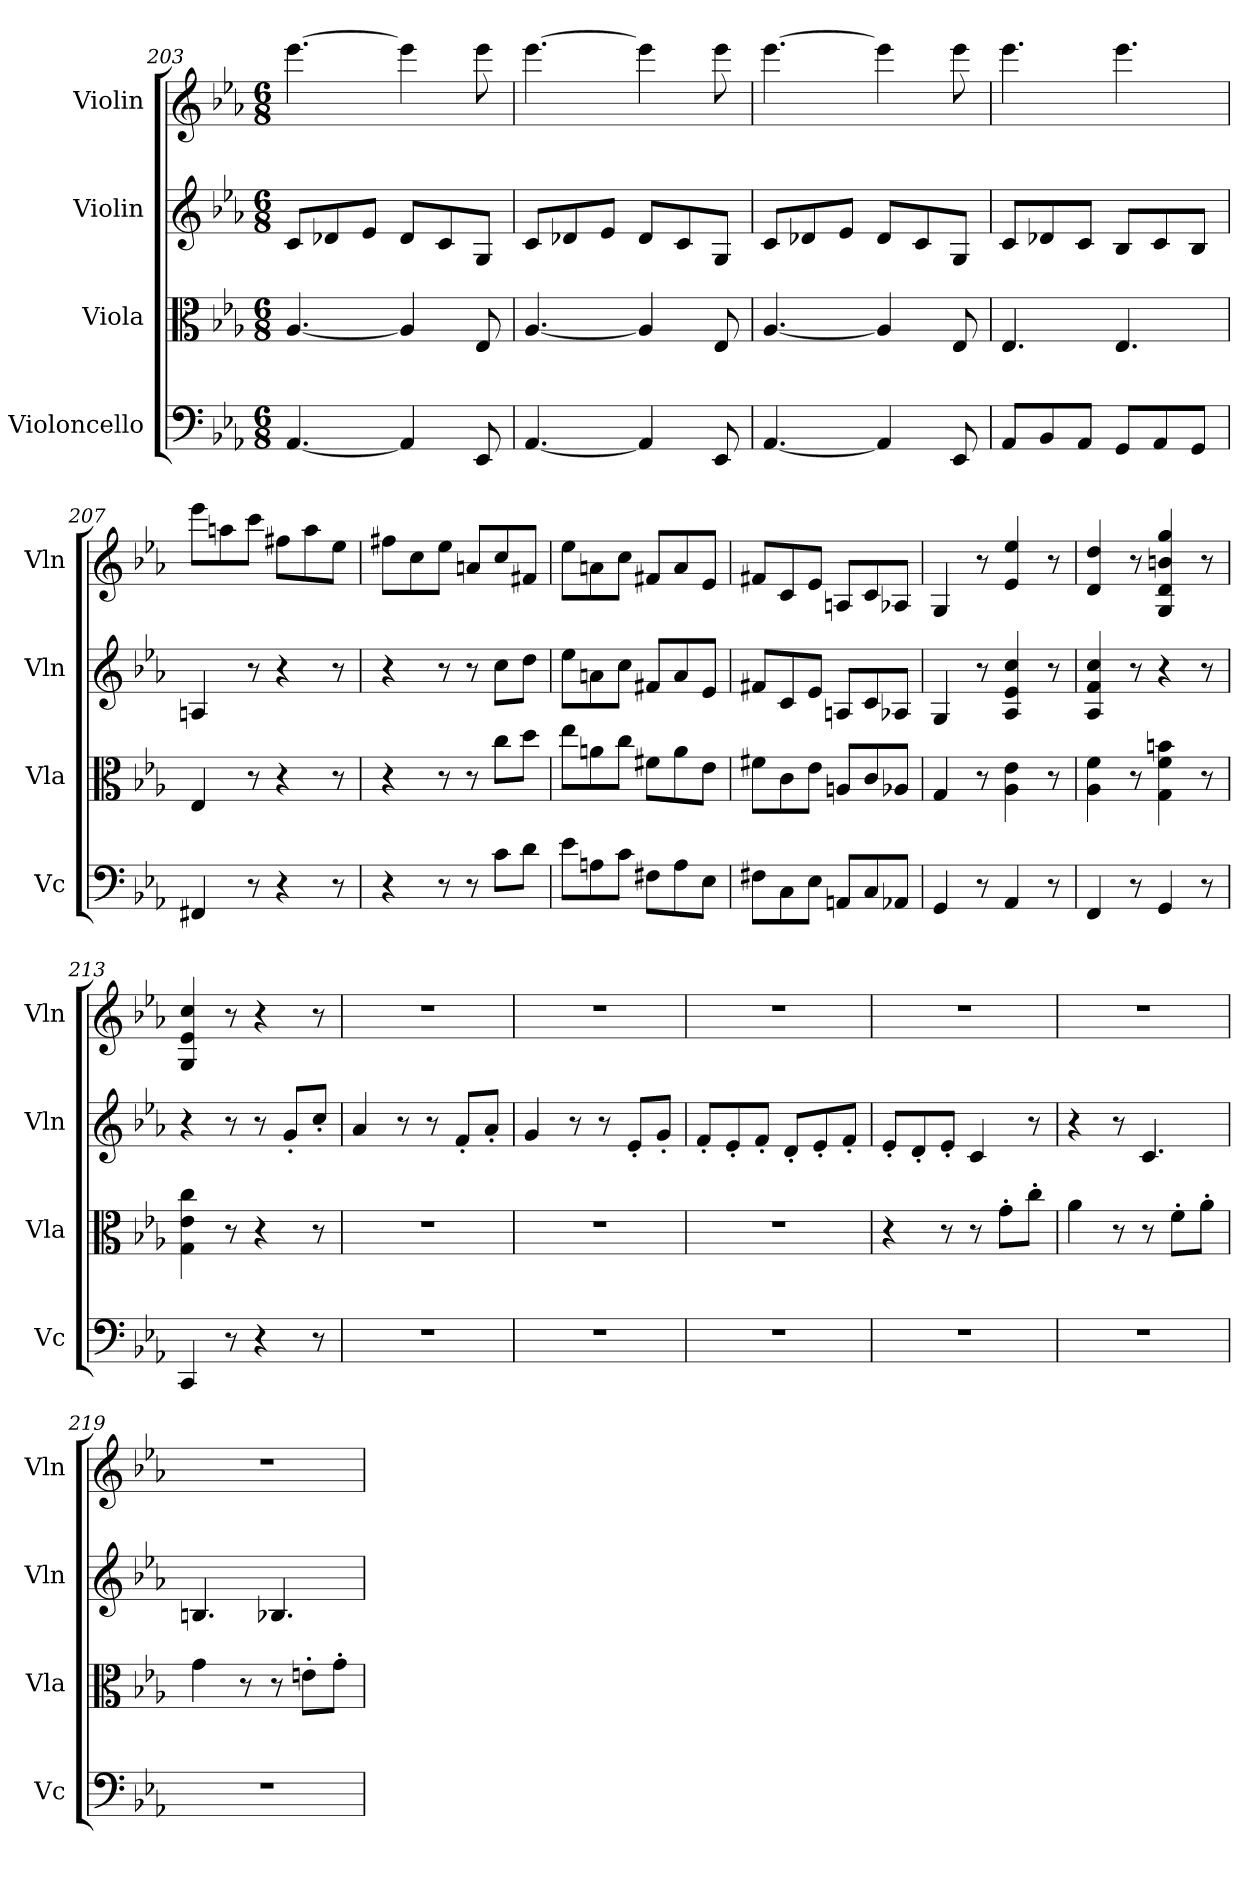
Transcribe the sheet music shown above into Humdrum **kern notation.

**kern	**kern	**kern	**kern
*part4	*part3	*part2	*part1
*staff4	*staff3	*staff2	*staff1
*I"Violoncello	*I"Viola	*I"Violin	*I"Violin
*I'Vc	*I'Vla	*I'Vln	*I'Vln
*clefF4	*clefC3	*clefG2	*clefG2
*k[b-e-a-]	*k[b-e-a-]	*k[b-e-a-]	*k[b-e-a-]
*M6/8	*M6/8	*M6/8	*M6/8
=203	=203	=203	=203
[4.AA-/	[4.A-/	8c/L	[4.eee-\
.	.	8d-X/	.
.	.	8e-/J	.
4AA-/]	4A-/]	8d-/L	4eee-\]
.	.	8c/	.
8EE-/	8E-/	8G/J	8eee-\
=204	=204	=204	=204
[4.AA-/	[4.A-/	8c/L	[4.eee-\
.	.	8d-X/	.
.	.	8e-/J	.
4AA-/]	4A-/]	8d-/L	4eee-\]
.	.	8c/	.
8EE-/	8E-/	8G/J	8eee-\
=205	=205	=205	=205
[4.AA-/	[4.A-/	8c/L	[4.eee-\
.	.	8d-X/	.
.	.	8e-/J	.
4AA-/]	4A-/]	8d-/L	4eee-\]
.	.	8c/	.
8EE-/	8E-/	8G/J	8eee-\
=206	=206	=206	=206
8AA-/L	4.E-/	8c/L	4.eee-\
8BB-/	.	8d-X/	.
8AA-/J	.	8c/J	.
8GG/L	4.E-/	8B-/L	4.eee-\
8AA-/	.	8c/	.
8GG/J	.	8B-/J	.
=207	=207	=207	=207
4FF#X/	4E-/	4An/	8eee-\L
.	.	.	8aan\
8r	8r	8r	8ccc\J
4r	4r	4r	8ff#X\L
.	.	.	8aa\
8r	8r	8r	8ee-\J
=208	=208	=208	=208
4r	4r	4r	8ff#X\L
.	.	.	8cc\
8r	8r	8r	8ee-\J
8r	8r	8r	8an/L
8c\L	8cc\L	8cc\L	8cc/
8d\J	8dd\J	8dd\J	8f#X/J
=209	=209	=209	=209
8e-\L	8ee-\L	8ee-\L	8ee-\L
8An\	8an\	8an\	8an\
8c\J	8cc\J	8cc\J	8cc\J
8F#X\L	8f#X\L	8f#X/L	8f#X/L
8A\	8a\	8a/	8a/
8E-\J	8e-\J	8e-/J	8e-/J
!!LO:LB:g=z
=210	=210	=210	=210
8F#X\L	8f#X\L	8f#X/L	8f#X/L
8C\	8c\	8c/	8c/
8E-\J	8e-\J	8e-/J	8e-/J
8AAn/L	8An/L	8An/L	8An/L
8C/	8c/	8c/	8c/
8AA-X/J	8A-X/J	8A-X/J	8A-X/J
=211	=211	=211	=211
4GG/	4G/	4G/	4G/
8r	8r	8r	8r
4AA-/	4A-\ 4e-\	4A-/ 4e-/ 4cc/	4e-/ 4ee-/
8r	8r	8r	8r
=212	=212	=212	=212
4FF/	4A-\ 4f\	4A-/ 4f/ 4cc/	4d/ 4dd/
8r	8r	8r	8r
4GG/	4G\ 4f\ 4bn\	4r	4G/ 4d/ 4bn/ 4gg/
8r	8r	8r	8r
=213	=213	=213	=213
4CC/	4G\ 4e-\ 4cc\	4r	4G/ 4e-/ 4cc/
8r	8r	8r	8r
4r	4r	8r	4r
.	.	8g'/L	.
8r	8r	8cc'/J	8r
=214	=214	=214	=214
2.r	2.r	4a-/	2.r
.	.	8r	.
.	.	8r	.
.	.	8f'/L	.
.	.	8a-'/J	.
=215	=215	=215	=215
2.r	2.r	4g/	2.r
.	.	8r	.
.	.	8r	.
.	.	8e-'/L	.
.	.	8g'/J	.
=216	=216	=216	=216
2.r	2.r	8f'/L	2.r
.	.	8e-'/	.
.	.	8f'/J	.
.	.	8d'/L	.
.	.	8e-'/	.
.	.	8f'/J	.
=217	=217	=217	=217
2.r	4r	8e-'/L	2.r
.	.	8d'/	.
.	8r	8e-'/J	.
.	8r	4c/	.
.	8g'\L	.	.
.	8cc'\J	8r	.
=218	=218	=218	=218
2.r	4a-\	4r	2.r
.	8r	8r	.
.	8r	4.c/	.
.	8f'\L	.	.
.	8a-'\J	.	.
=219	=219	=219	=219
2.r	4g\	4.Bn/	2.r
.	8r	.	.
.	8r	4.B-X/	.
.	8en'\L	.	.
.	8g'\J	.	.
=	=	=	=
*-	*-	*-	*-
